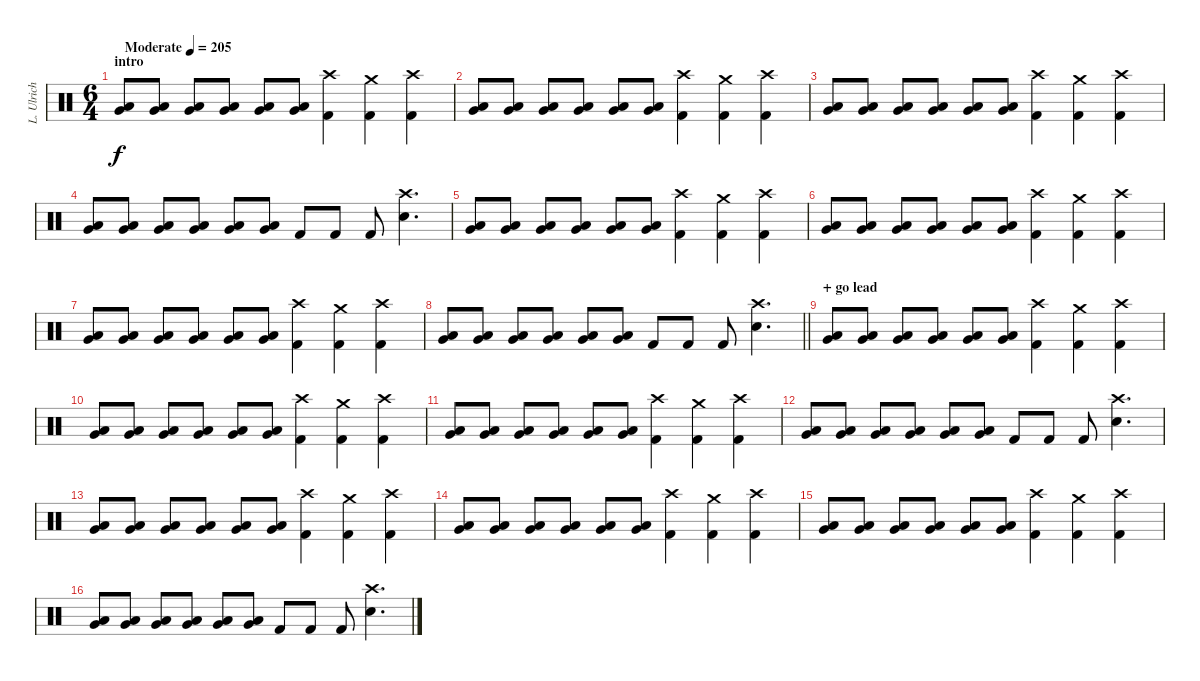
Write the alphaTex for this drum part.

\track ("L. Ulrich - Drums" "L. Ulrich ") {instrument percussion}
\staff {score}
\articulation defaults
\ts (6 4)
\section ("" "intro")
\tempo (205 "Moderate")
\clef neutral
\ks c
("Low Tom (hit)" "Very Low Tom (hit)").8{dy f} ("Low Tom (hit)" "Very Low Tom (hit)").8 ("Low Tom (hit)" "Very Low Tom (hit)").8 ("Low Tom (hit)" "Very Low Tom (hit)").8 ("Low Tom (hit)" "Very Low Tom (hit)").8 ("Low Tom (hit)" "Very Low Tom (hit)").8 ("Crash high (hit)" "Kick (hit) 2").4 ("Crash medium (hit)" "Kick (hit) 2").4 ("Crash high (hit)" "Kick (hit) 2").4 |
("Low Tom (hit)" "Very Low Tom (hit)").8 ("Low Tom (hit)" "Very Low Tom (hit)").8 ("Low Tom (hit)" "Very Low Tom (hit)").8 ("Low Tom (hit)" "Very Low Tom (hit)").8 ("Low Tom (hit)" "Very Low Tom (hit)").8 ("Low Tom (hit)" "Very Low Tom (hit)").8 ("Crash high (hit)" "Kick (hit) 2").4 ("Crash medium (hit)" "Kick (hit) 2").4 ("Crash high (hit)" "Kick (hit) 2").4 |
("Low Tom (hit)" "Very Low Tom (hit)").8 ("Low Tom (hit)" "Very Low Tom (hit)").8 ("Low Tom (hit)" "Very Low Tom (hit)").8 ("Low Tom (hit)" "Very Low Tom (hit)").8 ("Low Tom (hit)" "Very Low Tom (hit)").8 ("Low Tom (hit)" "Very Low Tom (hit)").8 ("Crash high (hit)" "Kick (hit) 2").4 ("Crash medium (hit)" "Kick (hit) 2").4 ("Crash high (hit)" "Kick (hit) 2").4 |
("Low Tom (hit)" "Very Low Tom (hit)").8 ("Low Tom (hit)" "Very Low Tom (hit)").8 ("Low Tom (hit)" "Very Low Tom (hit)").8 ("Low Tom (hit)" "Very Low Tom (hit)").8 ("Low Tom (hit)" "Very Low Tom (hit)").8 ("Low Tom (hit)" "Very Low Tom (hit)").8 "Kick (hit) 2".8 "Kick (hit) 2".8 "Kick (hit) 2".8 ("Crash high (hit)" "Snare (hit) 2").4{d} |
("Low Tom (hit)" "Very Low Tom (hit)").8 ("Low Tom (hit)" "Very Low Tom (hit)").8 ("Low Tom (hit)" "Very Low Tom (hit)").8 ("Low Tom (hit)" "Very Low Tom (hit)").8 ("Low Tom (hit)" "Very Low Tom (hit)").8 ("Low Tom (hit)" "Very Low Tom (hit)").8 ("Crash high (hit)" "Kick (hit) 2").4 ("Crash medium (hit)" "Kick (hit) 2").4 ("Crash high (hit)" "Kick (hit) 2").4 |
("Low Tom (hit)" "Very Low Tom (hit)").8 ("Low Tom (hit)" "Very Low Tom (hit)").8 ("Low Tom (hit)" "Very Low Tom (hit)").8 ("Low Tom (hit)" "Very Low Tom (hit)").8 ("Low Tom (hit)" "Very Low Tom (hit)").8 ("Low Tom (hit)" "Very Low Tom (hit)").8 ("Crash high (hit)" "Kick (hit) 2").4 ("Crash medium (hit)" "Kick (hit) 2").4 ("Crash high (hit)" "Kick (hit) 2").4 |
("Low Tom (hit)" "Very Low Tom (hit)").8 ("Low Tom (hit)" "Very Low Tom (hit)").8 ("Low Tom (hit)" "Very Low Tom (hit)").8 ("Low Tom (hit)" "Very Low Tom (hit)").8 ("Low Tom (hit)" "Very Low Tom (hit)").8 ("Low Tom (hit)" "Very Low Tom (hit)").8 ("Crash high (hit)" "Kick (hit) 2").4 ("Crash medium (hit)" "Kick (hit) 2").4 ("Crash high (hit)" "Kick (hit) 2").4 |
\barLineRight lightlight
("Low Tom (hit)" "Very Low Tom (hit)").8 ("Low Tom (hit)" "Very Low Tom (hit)").8 ("Low Tom (hit)" "Very Low Tom (hit)").8 ("Low Tom (hit)" "Very Low Tom (hit)").8 ("Low Tom (hit)" "Very Low Tom (hit)").8 ("Low Tom (hit)" "Very Low Tom (hit)").8 "Kick (hit) 2".8 "Kick (hit) 2".8 "Kick (hit) 2".8 ("Crash high (hit)" "Snare (hit) 2").4{d} |
\section ("" "+ go lead")
("Low Tom (hit)" "Very Low Tom (hit)").8 ("Low Tom (hit)" "Very Low Tom (hit)").8 ("Low Tom (hit)" "Very Low Tom (hit)").8 ("Low Tom (hit)" "Very Low Tom (hit)").8 ("Low Tom (hit)" "Very Low Tom (hit)").8 ("Low Tom (hit)" "Very Low Tom (hit)").8 ("Crash high (hit)" "Kick (hit) 2").4 ("Crash medium (hit)" "Kick (hit) 2").4 ("Crash high (hit)" "Kick (hit) 2").4 |
("Low Tom (hit)" "Very Low Tom (hit)").8 ("Low Tom (hit)" "Very Low Tom (hit)").8 ("Low Tom (hit)" "Very Low Tom (hit)").8 ("Low Tom (hit)" "Very Low Tom (hit)").8 ("Low Tom (hit)" "Very Low Tom (hit)").8 ("Low Tom (hit)" "Very Low Tom (hit)").8 ("Crash high (hit)" "Kick (hit) 2").4 ("Crash medium (hit)" "Kick (hit) 2").4 ("Crash high (hit)" "Kick (hit) 2").4 |
("Low Tom (hit)" "Very Low Tom (hit)").8 ("Low Tom (hit)" "Very Low Tom (hit)").8 ("Low Tom (hit)" "Very Low Tom (hit)").8 ("Low Tom (hit)" "Very Low Tom (hit)").8 ("Low Tom (hit)" "Very Low Tom (hit)").8 ("Low Tom (hit)" "Very Low Tom (hit)").8 ("Crash high (hit)" "Kick (hit) 2").4 ("Crash medium (hit)" "Kick (hit) 2").4 ("Crash high (hit)" "Kick (hit) 2").4 |
("Low Tom (hit)" "Very Low Tom (hit)").8 ("Low Tom (hit)" "Very Low Tom (hit)").8 ("Low Tom (hit)" "Very Low Tom (hit)").8 ("Low Tom (hit)" "Very Low Tom (hit)").8 ("Low Tom (hit)" "Very Low Tom (hit)").8 ("Low Tom (hit)" "Very Low Tom (hit)").8 "Kick (hit) 2".8 "Kick (hit) 2".8 "Kick (hit) 2".8 ("Crash high (hit)" "Snare (hit) 2").4{d} |
("Low Tom (hit)" "Very Low Tom (hit)").8 ("Low Tom (hit)" "Very Low Tom (hit)").8 ("Low Tom (hit)" "Very Low Tom (hit)").8 ("Low Tom (hit)" "Very Low Tom (hit)").8 ("Low Tom (hit)" "Very Low Tom (hit)").8 ("Low Tom (hit)" "Very Low Tom (hit)").8 ("Crash high (hit)" "Kick (hit) 2").4 ("Crash medium (hit)" "Kick (hit) 2").4 ("Crash high (hit)" "Kick (hit) 2").4 |
("Low Tom (hit)" "Very Low Tom (hit)").8 ("Low Tom (hit)" "Very Low Tom (hit)").8 ("Low Tom (hit)" "Very Low Tom (hit)").8 ("Low Tom (hit)" "Very Low Tom (hit)").8 ("Low Tom (hit)" "Very Low Tom (hit)").8 ("Low Tom (hit)" "Very Low Tom (hit)").8 ("Crash high (hit)" "Kick (hit) 2").4 ("Crash medium (hit)" "Kick (hit) 2").4 ("Crash high (hit)" "Kick (hit) 2").4 |
("Low Tom (hit)" "Very Low Tom (hit)").8 ("Low Tom (hit)" "Very Low Tom (hit)").8 ("Low Tom (hit)" "Very Low Tom (hit)").8 ("Low Tom (hit)" "Very Low Tom (hit)").8 ("Low Tom (hit)" "Very Low Tom (hit)").8 ("Low Tom (hit)" "Very Low Tom (hit)").8 ("Crash high (hit)" "Kick (hit) 2").4 ("Crash medium (hit)" "Kick (hit) 2").4 ("Crash high (hit)" "Kick (hit) 2").4 |
("Low Tom (hit)" "Very Low Tom (hit)").8 ("Low Tom (hit)" "Very Low Tom (hit)").8 ("Low Tom (hit)" "Very Low Tom (hit)").8 ("Low Tom (hit)" "Very Low Tom (hit)").8 ("Low Tom (hit)" "Very Low Tom (hit)").8 ("Low Tom (hit)" "Very Low Tom (hit)").8 "Kick (hit) 2".8 "Kick (hit) 2".8 "Kick (hit) 2".8 ("Crash high (hit)" "Snare (hit) 2").4{d}
